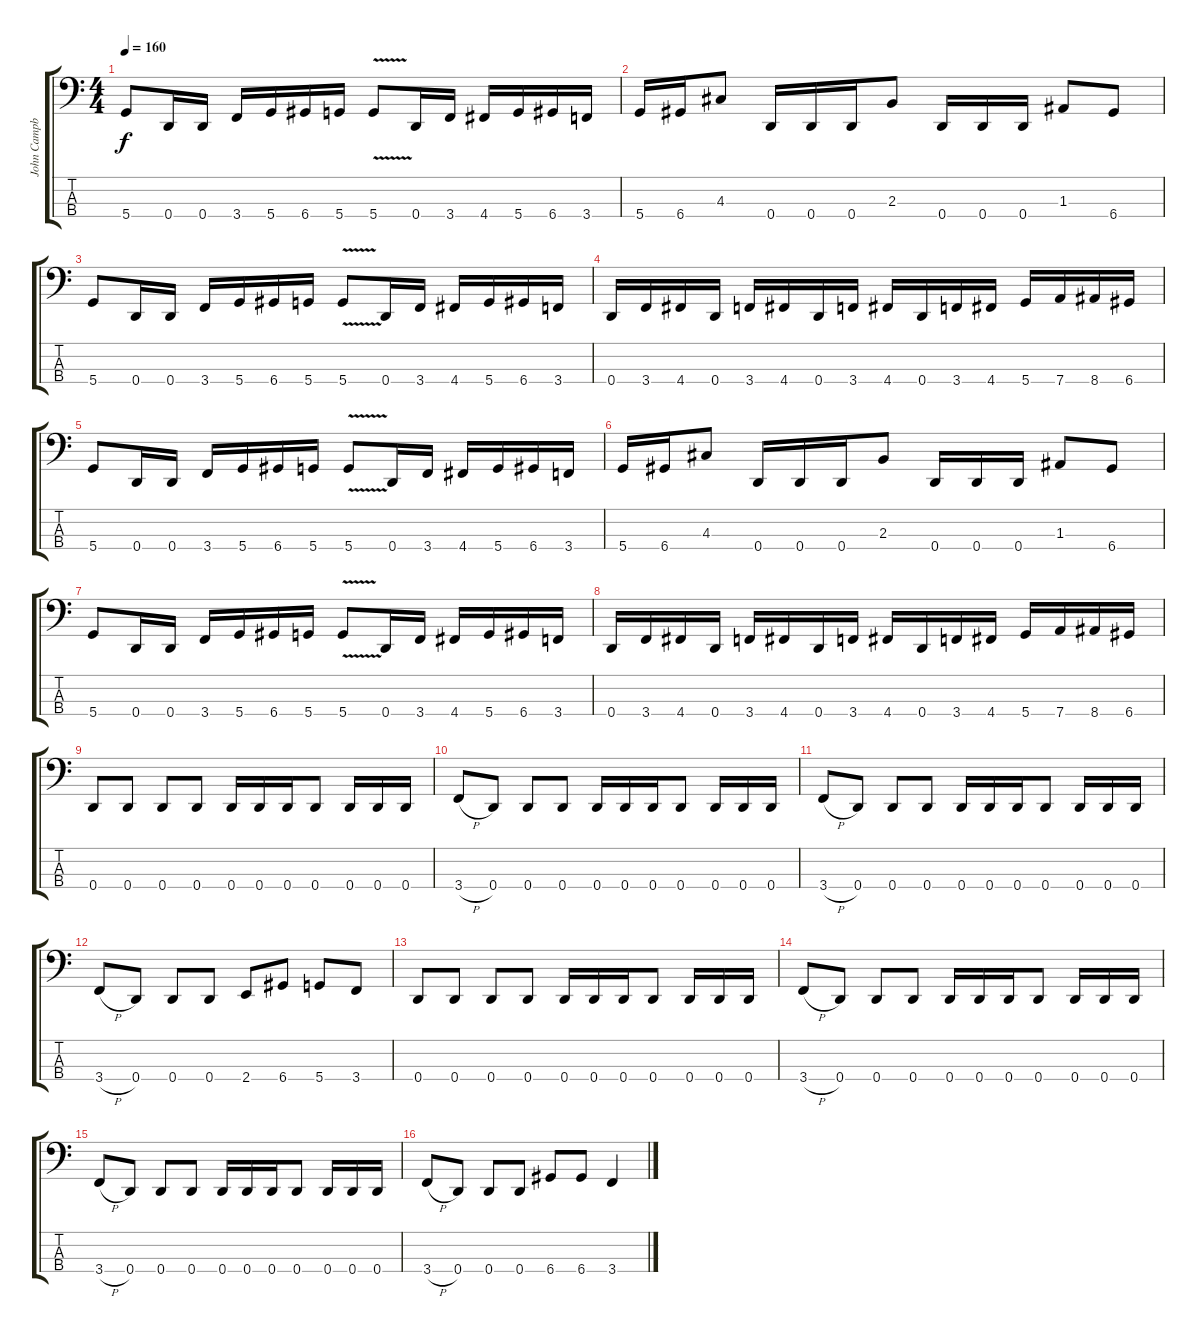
\track ("John Campbell" "John Campb") {instrument electricbasspick}
\staff {score tabs}
\tuning (G2 D2 A1 D1) {hide}
\ts (4 4)
\tempo 160
\clef f4
\ks c
5.4.8{dy f} 0.4.16 0.4.16 3.4.16 5.4.16 6.4.16 5.4.16 5.4{v}.8 0.4.16 3.4.16 4.4.16 5.4.16 6.4.16 3.4.16 |
5.4.16 6.4.16 4.3.8 0.4.16 0.4.16 0.4.16 2.3.8 0.4.16 0.4.16 0.4.16 1.3.8 6.4.8 |
5.4.8 0.4.16 0.4.16 3.4.16 5.4.16 6.4.16 5.4.16 5.4{v}.8 0.4.16 3.4.16 4.4.16 5.4.16 6.4.16 3.4.16 |
0.4.16 3.4.16 4.4.16 0.4.16 3.4.16 4.4.16 0.4.16 3.4.16 4.4.16 0.4.16 3.4.16 4.4.16 5.4.16 7.4.16 8.4.16 6.4.16 |
5.4.8 0.4.16 0.4.16 3.4.16 5.4.16 6.4.16 5.4.16 5.4{v}.8 0.4.16 3.4.16 4.4.16 5.4.16 6.4.16 3.4.16 |
5.4.16 6.4.16 4.3.8 0.4.16 0.4.16 0.4.16 2.3.8 0.4.16 0.4.16 0.4.16 1.3.8 6.4.8 |
5.4.8 0.4.16 0.4.16 3.4.16 5.4.16 6.4.16 5.4.16 5.4{v}.8 0.4.16 3.4.16 4.4.16 5.4.16 6.4.16 3.4.16 |
0.4.16 3.4.16 4.4.16 0.4.16 3.4.16 4.4.16 0.4.16 3.4.16 4.4.16 0.4.16 3.4.16 4.4.16 5.4.16 7.4.16 8.4.16 6.4.16 |
0.4.8 0.4.8 0.4.8 0.4.8 0.4.16 0.4.16 0.4.16 0.4.8 0.4.16 0.4.16 0.4.16 |
3.4{h}.8 0.4.8 0.4.8 0.4.8 0.4.16 0.4.16 0.4.16 0.4.8 0.4.16 0.4.16 0.4.16 |
3.4{h}.8 0.4.8 0.4.8 0.4.8 0.4.16 0.4.16 0.4.16 0.4.8 0.4.16 0.4.16 0.4.16 |
3.4{h}.8 0.4.8 0.4.8 0.4.8 2.4.8 6.4.8 5.4.8 3.4.8 |
0.4.8 0.4.8 0.4.8 0.4.8 0.4.16 0.4.16 0.4.16 0.4.8 0.4.16 0.4.16 0.4.16 |
3.4{h}.8 0.4.8 0.4.8 0.4.8 0.4.16 0.4.16 0.4.16 0.4.8 0.4.16 0.4.16 0.4.16 |
3.4{h}.8 0.4.8 0.4.8 0.4.8 0.4.16 0.4.16 0.4.16 0.4.8 0.4.16 0.4.16 0.4.16 |
3.4{h}.8 0.4.8 0.4.8 0.4.8 6.4.8 6.4.8 3.4.4
